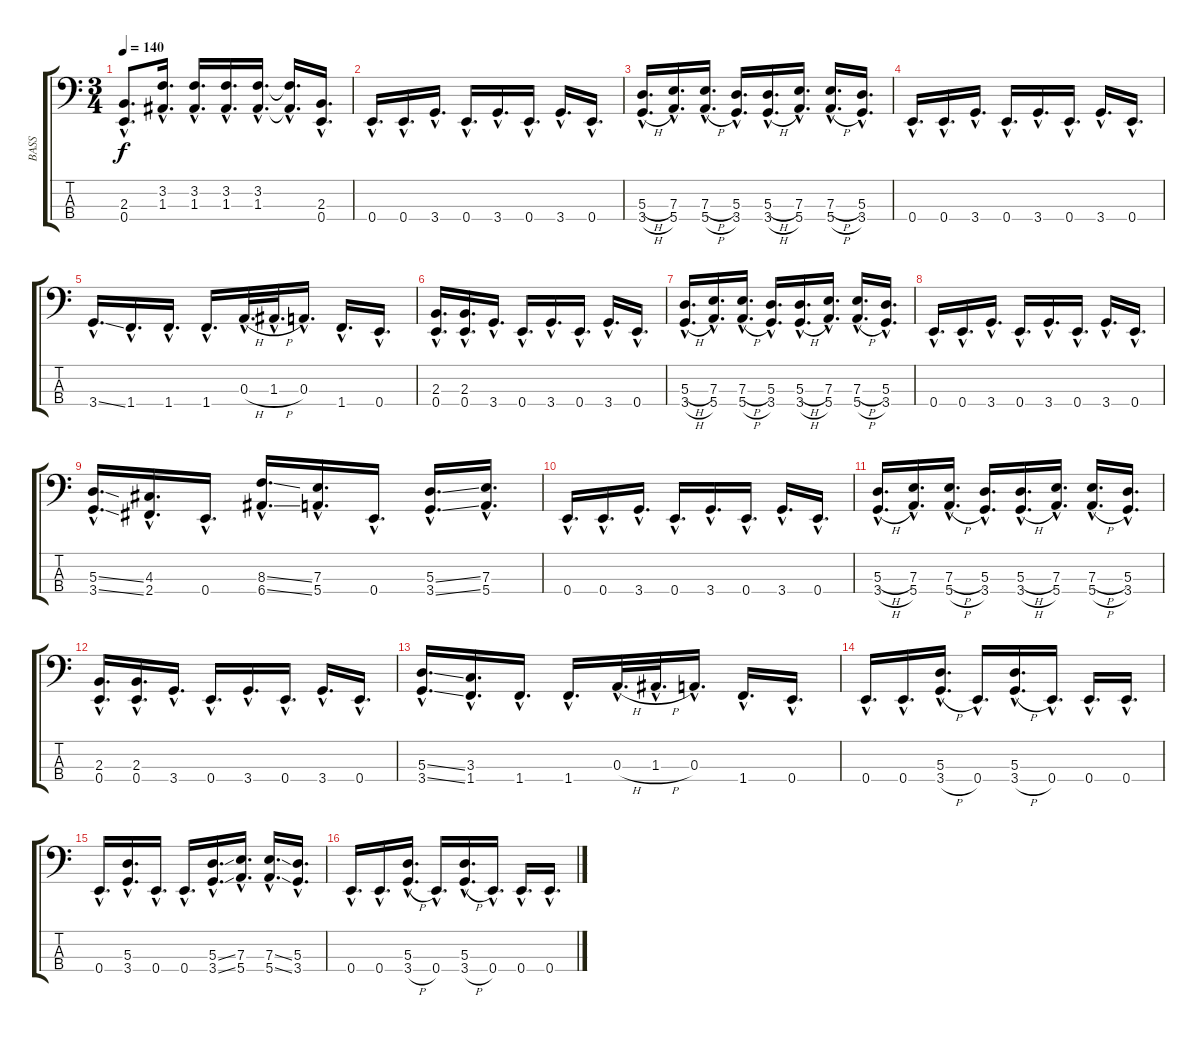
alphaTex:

\track ("BASS" "BASS") {instrument slapbass1}
\staff {score tabs}
\tuning (G2 D2 A1 E1) {hide}
\ts (3 4)
\tempo 140
\clef f4
\ks c
(2.3{hac} 0.4{hac}).8{d dy f} (3.2{hac} 1.3{hac}).16{d} (3.2{hac} 1.3{hac}).16{d} (3.2{hac} 1.3{hac}).16{d} (3.2{hac} 1.3{hac}).16{d} (3.2{hac t} 1.3{hac t}).16{d} (2.3{hac} 0.4{hac}).16{d} |
0.4{hac}.16{d} 0.4{hac}.16{d} 3.4{hac}.16{d} 0.4{hac}.16{d} 3.4{hac}.16{d} 0.4{hac}.16{d} 3.4{hac}.16{d} 0.4{hac}.16{d} |
(5.3{h hac} 3.4{h hac}).16{d} (7.3{hac} 5.4{hac}).16{d} (7.3{h hac} 5.4{h hac}).16{d} (5.3{hac} 3.4{hac}).16{d} (5.3{h hac} 3.4{h hac}).16{d} (7.3{hac} 5.4{hac}).16{d} (7.3{h hac} 5.4{h hac}).16{d} (5.3{hac} 3.4{hac}).16{d} |
0.4{hac}.16{d} 0.4{hac}.16{d} 3.4{hac}.16{d} 0.4{hac}.16{d} 3.4{hac}.16{d} 0.4{hac}.16{d} 3.4{hac}.16{d} 0.4{hac}.16{d} |
3.4{ss hac}.16{d} 1.4{hac}.16{d} 1.4{hac}.16{d} 1.4{hac}.16{d} 0.3{h hac}.32{d} 1.3{h hac}.32{d} 0.3{hac}.16{d} 1.4{hac}.16{d} 0.4{hac}.16{d} |
(2.3{hac} 0.4{hac}).16{d} (2.3{hac} 0.4{hac}).16{d} 3.4{hac}.16{d} 0.4{hac}.16{d} 3.4{hac}.16{d} 0.4{hac}.16{d} 3.4{hac}.16{d} 0.4{hac}.16{d} |
(5.3{h hac} 3.4{h hac}).16{d} (7.3{hac} 5.4{hac}).16{d} (7.3{h hac} 5.4{h hac}).16{d} (5.3{hac} 3.4{hac}).16{d} (5.3{h hac} 3.4{h hac}).16{d} (7.3{hac} 5.4{hac}).16{d} (7.3{h hac} 5.4{h hac}).16{d} (5.3{hac} 3.4{hac}).16{d} |
0.4{hac}.16{d} 0.4{hac}.16{d} 3.4{hac}.16{d} 0.4{hac}.16{d} 3.4{hac}.16{d} 0.4{hac}.16{d} 3.4{hac}.16{d} 0.4{hac}.16{d} |
(5.3{ss hac} 3.4{ss hac}).16{d} (4.3{hac} 2.4{hac}).16{d} 0.4{hac}.16{d} (8.3{ss hac} 6.4{ss hac}).16{d} (7.3{hac} 5.4{hac}).16{d} 0.4{hac}.16{d} (5.3{ss hac} 3.4{ss hac}).16{d} (7.3{hac} 5.4{hac}).16{d} |
0.4{hac}.16{d} 0.4{hac}.16{d} 3.4{hac}.16{d} 0.4{hac}.16{d} 3.4{hac}.16{d} 0.4{hac}.16{d} 3.4{hac}.16{d} 0.4{hac}.16{d} |
(5.3{h hac} 3.4{h hac}).16{d} (7.3{hac} 5.4{hac}).16{d} (7.3{h hac} 5.4{h hac}).16{d} (5.3{hac} 3.4{hac}).16{d} (5.3{h hac} 3.4{h hac}).16{d} (7.3{hac} 5.4{hac}).16{d} (7.3{h hac} 5.4{h hac}).16{d} (5.3{hac} 3.4{hac}).16{d} |
(2.3{hac} 0.4{hac}).16{d} (2.3{hac} 0.4{hac}).16{d} 3.4{hac}.16{d} 0.4{hac}.16{d} 3.4{hac}.16{d} 0.4{hac}.16{d} 3.4{hac}.16{d} 0.4{hac}.16{d} |
(5.3{ss hac} 3.4{ss hac}).16{d} (3.3{hac} 1.4{hac}).16{d} 1.4{hac}.16{d} 1.4{hac}.16{d} 0.3{h hac}.32{d} 1.3{h hac}.32{d} 0.3{hac}.16{d} 1.4{hac}.16{d} 0.4{hac}.16{d} |
0.4{hac}.16{d} 0.4{hac}.16{d} (5.3{hac} 3.4{h hac}).16{d} 0.4{hac}.16{d} (5.3{hac} 3.4{h hac}).16{d} 0.4{hac}.16{d} 0.4{hac}.16{d} 0.4{hac}.16{d} |
0.4{hac}.16{d} (5.3{hac} 3.4{hac}).16{d} 0.4{hac}.16{d} 0.4{hac}.16{d} (5.3{ss hac} 3.4{ss hac}).16{d} (7.3{hac} 5.4{hac}).16{d} (7.3{ss hac} 5.4{ss hac}).16{d} (5.3{hac} 3.4{hac}).16{d} |
0.4{hac}.16{d} 0.4{hac}.16{d} (5.3{hac} 3.4{h hac}).16{d} 0.4{hac}.16{d} (5.3{hac} 3.4{h hac}).16{d} 0.4{hac}.16{d} 0.4{hac}.16{d} 0.4{hac}.16{d}
